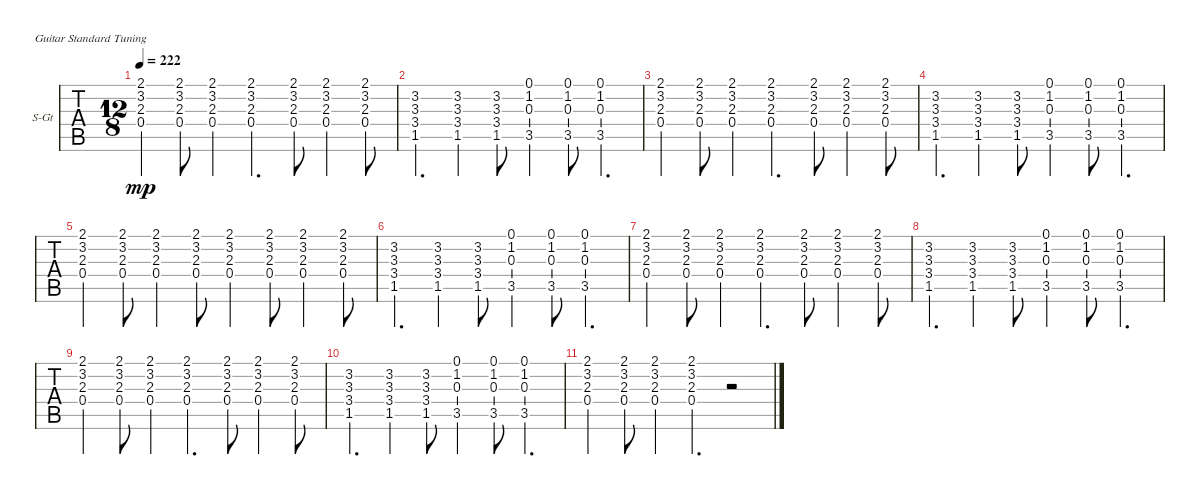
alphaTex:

\bracketExtendMode nobrackets
\firstSystemTrackNameOrientation horizontal
\otherSystemsTrackNameOrientation horizontal
\track ("Acoustic Guitar" "S-Gt") {instrument acousticguitarsteel}
\staff {tabs}
\tuning (E4 B3 G3 D3 A2 E2)
\ts (12 8)
\tempo 222
\clef g2
\ks c
(2.1 3.2 2.3 0.4).4{dy mp} (2.1 3.2 2.3 0.4).8 (2.1 3.2 2.3 0.4).4 (2.1 3.2 2.3 0.4).4{d} (2.1 3.2 2.3 0.4).8 (2.1 3.2 2.3 0.4).4 (2.1 3.2 2.3 0.4).8 |
(3.2 3.3 3.4 1.5).4{d} (3.2 3.3 3.4 1.5).4 (3.2 3.3 3.4 1.5).8 (0.1 1.2 0.3 3.5).4 (0.1 1.2 0.3 3.5).8 (0.1 1.2 0.3 3.5).4{d} |
(2.1 3.2 2.3 0.4).4 (2.1 3.2 2.3 0.4).8 (2.1 3.2 2.3 0.4).4 (2.1 3.2 2.3 0.4).4{d} (2.1 3.2 2.3 0.4).8 (2.1 3.2 2.3 0.4).4 (2.1 3.2 2.3 0.4).8 |
(3.2 3.3 3.4 1.5).4{d} (3.2 3.3 3.4 1.5).4 (3.2 3.3 3.4 1.5).8 (0.1 1.2 0.3 3.5).4 (0.1 1.2 0.3 3.5).8 (0.1 1.2 0.3 3.5).4{d} |
(2.1 3.2 2.3 0.4).4 (2.1 3.2 2.3 0.4).8 (2.1 3.2 2.3 0.4).4 (2.1 3.2 2.3 0.4).8 (2.1 3.2 2.3 0.4).4 (2.1 3.2 2.3 0.4).8 (2.1 3.2 2.3 0.4).4 (2.1 3.2 2.3 0.4).8 |
(3.2 3.3 3.4 1.5).4{d} (3.2 3.3 3.4 1.5).4 (3.2 3.3 3.4 1.5).8 (0.1 1.2 0.3 3.5).4 (0.1 1.2 0.3 3.5).8 (0.1 1.2 0.3 3.5).4{d} |
(2.1 3.2 2.3 0.4).4 (2.1 3.2 2.3 0.4).8 (2.1 3.2 2.3 0.4).4 (2.1 3.2 2.3 0.4).4{d} (2.1 3.2 2.3 0.4).8 (2.1 3.2 2.3 0.4).4 (2.1 3.2 2.3 0.4).8 |
(3.2 3.3 3.4 1.5).4{d} (3.2 3.3 3.4 1.5).4 (3.2 3.3 3.4 1.5).8 (0.1 1.2 0.3 3.5).4 (0.1 1.2 0.3 3.5).8 (0.1 1.2 0.3 3.5).4{d} |
(2.1 3.2 2.3 0.4).4 (2.1 3.2 2.3 0.4).8 (2.1 3.2 2.3 0.4).4 (2.1 3.2 2.3 0.4).4{d} (2.1 3.2 2.3 0.4).8 (2.1 3.2 2.3 0.4).4 (2.1 3.2 2.3 0.4).8 |
(3.2 3.3 3.4 1.5).4{d} (3.2 3.3 3.4 1.5).4 (3.2 3.3 3.4 1.5).8 (0.1 1.2 0.3 3.5).4 (0.1 1.2 0.3 3.5).8 (0.1 1.2 0.3 3.5).4{d} |
(2.1 3.2 2.3 0.4).4 (2.1 3.2 2.3 0.4).8 (2.1 3.2 2.3 0.4).4 (2.1 3.2 2.3 0.4).4{d} r.2
